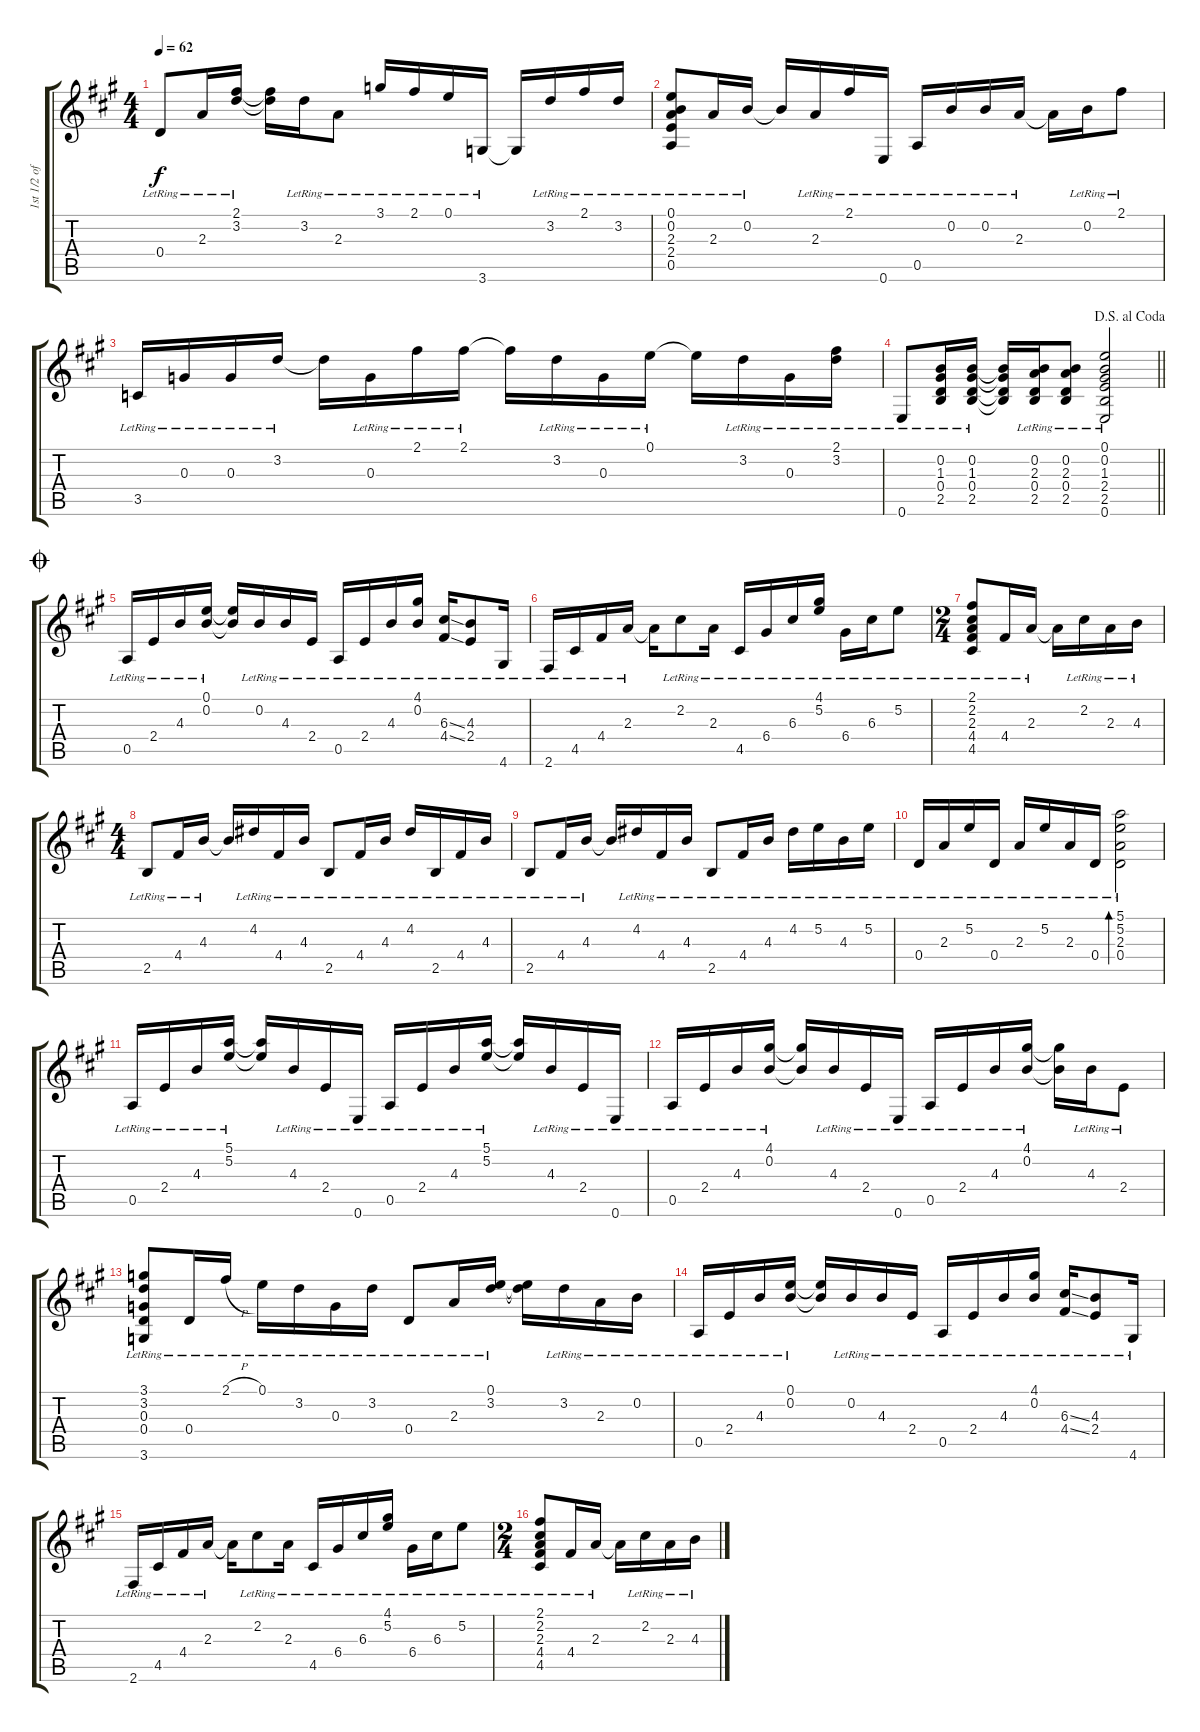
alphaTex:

\track ("1st 1/2 of 12-string" "1st 1/2 of") {instrument acousticguitarsteel}
\staff {score tabs}
\tuning (E4 B3 G3 D3 A2 E2) {hide}
\ts (4 4)
\tempo 62
\clef g2
\ks a
0.4{lr}.8{dy f} 2.3{lr}.16 (2.1{lr} 3.2{lr}).16 (2.1{t} 3.2{t}).16 3.2{lr}.16 2.3{lr}.8 3.1{lr}.16 2.1{lr}.16 0.1{lr}.16 3.6{lr}.16 3.6{t}.16 3.2{lr}.16 2.1{lr}.16 3.2{lr}.16 |
(0.1{lr} 0.2{lr} 2.3{lr} 2.4{lr} 0.5{lr}).8 2.3{lr}.16 0.2{lr}.16 0.2{t}.16 2.3{lr}.16 2.1{lr}.16 0.6{lr}.16 0.5{lr}.16 0.2{lr}.16 0.2{lr}.16 2.3{lr}.16 2.3{t}.16 0.2{lr}.16 2.1{lr}.8 |
3.5{lr}.16 0.3{lr}.16 0.3{lr}.16 3.2{lr}.16 3.2{t}.16 0.3{lr}.16 2.1{lr}.16 2.1{lr}.16 2.1{t}.16 3.2{lr}.16 0.3{lr}.16 0.1{lr}.16 0.1{t}.16 3.2{lr}.16 0.3{lr}.16 (2.1{lr} 3.2{lr}).16 |
\jump dalsegnoalcoda
\barLineRight lightlight
0.6{lr}.8 (0.2{lr} 1.3{lr} 0.4{lr} 2.5{lr}).16 (0.2{lr} 1.3{lr} 0.4{lr} 2.5{lr}).16 (0.2{t} 1.3{t} 0.4{t} 2.5{t}).16 (0.2{lr} 2.3{lr} 0.4{lr} 2.5{lr}).16 (0.2{lr} 2.3{lr} 0.4{lr} 2.5{lr}).8 (0.1{lr} 0.2{lr} 1.3{lr} 2.4{lr} 2.5{lr} 0.6{lr}).2 |
\jump coda
0.5{lr}.16 2.4{lr}.16 4.3{lr}.16 (0.1{lr} 0.2{lr}).16 (0.1{t} 0.2{t}).16 0.2{lr}.16 4.3{lr}.16 2.4{lr}.16 0.5{lr}.16 2.4{lr}.16 4.3{lr}.16 (4.1{lr} 0.2{lr}).16 (6.3{ss lr} 4.4{ss lr}).16 (4.3{lr} 2.4{lr}).8 4.6{lr}.16 |
2.6{lr}.16 4.5{lr}.16 4.4{lr}.16 2.3{lr}.16 2.3{t}.16 2.2{lr}.8 2.3{lr}.16 4.5{lr}.16 6.4{lr}.16 6.3{lr}.16 (4.1{lr} 5.2{lr}).16 6.4{lr}.16 6.3{lr}.16 5.2{lr}.8 |
\ts (2 4)
(2.1{lr} 2.2{lr} 2.3{lr} 4.4{lr} 4.5{lr}).8 4.4{lr}.16 2.3{lr}.16 2.3{t}.16 2.2{lr}.16 2.3{lr}.16 4.3{lr}.16 |
\ts (4 4)
2.5{lr}.8 4.4{lr}.16 4.3{lr}.16 4.3{t}.16 4.2{lr}.16 4.4{lr}.16 4.3{lr}.16 2.5{lr}.8 4.4{lr}.16 4.3{lr}.16 4.2{lr}.16 2.5{lr}.16 4.4{lr}.16 4.3{lr}.16 |
2.5{lr}.8 4.4{lr}.16 4.3{lr}.16 4.3{t}.16 4.2{lr}.16 4.4{lr}.16 4.3{lr}.16 2.5{lr}.8 4.4{lr}.16 4.3{lr}.16 4.2{lr}.16 5.2{lr}.16 4.3{lr}.16 5.2{lr}.16 |
0.4{lr}.16 2.3{lr}.16 5.2{lr}.16 0.4{lr}.16 2.3{lr}.16 5.2{lr}.16 2.3{lr}.16 0.4{lr}.16 (5.1{lr} 5.2{lr} 2.3{lr} 0.4{lr}).2{bd 30} |
0.5{lr}.16 2.4{lr}.16 4.3{lr}.16 (5.1{lr} 5.2{lr}).16 (5.1{t} 5.2{t}).16 4.3{lr}.16 2.4{lr}.16 0.6{lr}.16 0.5{lr}.16 2.4{lr}.16 4.3{lr}.16 (5.1{lr} 5.2{lr}).16 (5.1{t} 5.2{t}).16 4.3{lr}.16 2.4{lr}.16 0.6{lr}.16 |
0.5{lr}.16 2.4{lr}.16 4.3{lr}.16 (4.1{lr} 0.2{lr}).16 (4.1{t} 0.2{t}).16 4.3{lr}.16 2.4{lr}.16 0.6{lr}.16 0.5{lr}.16 2.4{lr}.16 4.3{lr}.16 (4.1{lr} 0.2{lr}).16 (4.1{t} 0.2{t}).16 4.3{lr}.16 2.4{lr}.8 |
(3.1{lr} 3.2{lr} 0.3{lr} 0.4{lr} 3.6{lr}).8 0.4{lr}.16 2.1{h lr}.16 0.1{lr}.16 3.2{lr}.16 0.3{lr}.16 3.2{lr}.16 0.4{lr}.8 2.3{lr}.16 (0.1{lr} 3.2{lr}).16 (0.1{t} 3.2{t}).16 3.2{lr}.16 2.3{lr}.16 0.2{lr}.16 |
0.5{lr}.16 2.4{lr}.16 4.3{lr}.16 (0.1{lr} 0.2{lr}).16 (0.1{t} 0.2{t}).16 0.2{lr}.16 4.3{lr}.16 2.4{lr}.16 0.5{lr}.16 2.4{lr}.16 4.3{lr}.16 (4.1{lr} 0.2{lr}).16 (6.3{ss lr} 4.4{ss lr}).16 (4.3{lr} 2.4{lr}).8 4.6{lr}.16 |
2.6{lr}.16 4.5{lr}.16 4.4{lr}.16 2.3{lr}.16 2.3{t}.16 2.2{lr}.8 2.3{lr}.16 4.5{lr}.16 6.4{lr}.16 6.3{lr}.16 (4.1{lr} 5.2{lr}).16 6.4{lr}.16 6.3{lr}.16 5.2{lr}.8 |
\ts (2 4)
(2.1{lr} 2.2{lr} 2.3{lr} 4.4{lr} 4.5{lr}).8 4.4{lr}.16 2.3{lr}.16 2.3{t}.16 2.2{lr}.16 2.3{lr}.16 4.3{lr}.16
